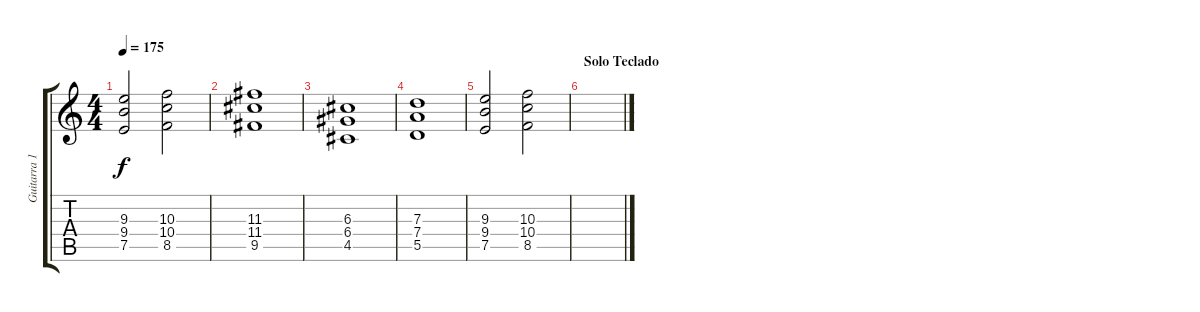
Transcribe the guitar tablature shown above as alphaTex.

\track ("Guitarra 1" "Guitarra 1") {instrument overdrivenguitar}
\staff {score tabs}
\tuning (E4 B3 G3 D3 A2 E2) {hide}
\ts (4 4)
\tempo 175
\clef g2
\ks c
(9.3 9.4 7.5).2{dy f} (10.3 10.4 8.5).2 |
(11.3 11.4 9.5).1 |
(6.3 6.4 4.5).1 |
(7.3 7.4 5.5).1 |
(9.3 9.4 7.5).2 (10.3 10.4 8.5).2 |
\section ("" "Solo Teclado")
